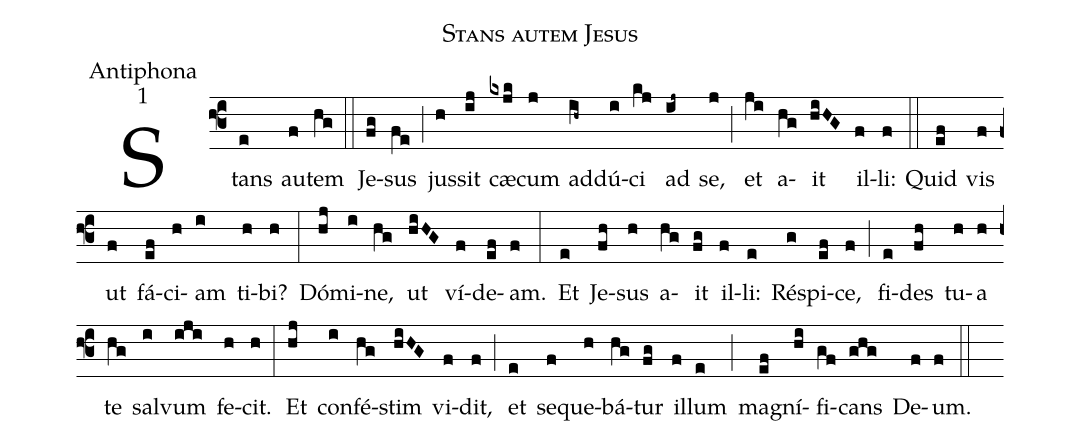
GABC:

name:Stans autem Jesus;
office-part:Antiphona;
mode:1;
%%
(f3) Stans(e) au(f)tem(hg) (::) Je(fg)sus(fe) (;) jus(h)sit(ij) cæ(kxjk)cum(j) ad(ih~)dú(i)ci(kj) ad(ij~) se,(j) (;) et(ji) a(hg)it(hiHG) il(f)li:(f) (::) Quid(ef) vis(f) ut(f) fá(ef)ci(h)am(i) ti(h)bi?(h) (:) Dó(hj)mi(i)ne,(hg) ut(hiHG) ví(f)de(ef)am.(f) (:) Et(e) Je(fh)sus(h) a(hg)it(fg) il(f)li:(e) Ré(g)spi(ef)ce,(f) (;) fi(e)des(fh) tu(h)a(h) te(hg) sal(i)vum(iji) fe(h)cit.(h) (:) Et(hj) con(i)fé(hg)stim(hiHG) vi(f)dit,(f) (;) et(e) se(f)que(h)bá(hg)tur(fg) il(f)lum(e) (;) ma(ef)gní(hi)fi(gf)cans(ghg) De(f)um.(f) (::)
